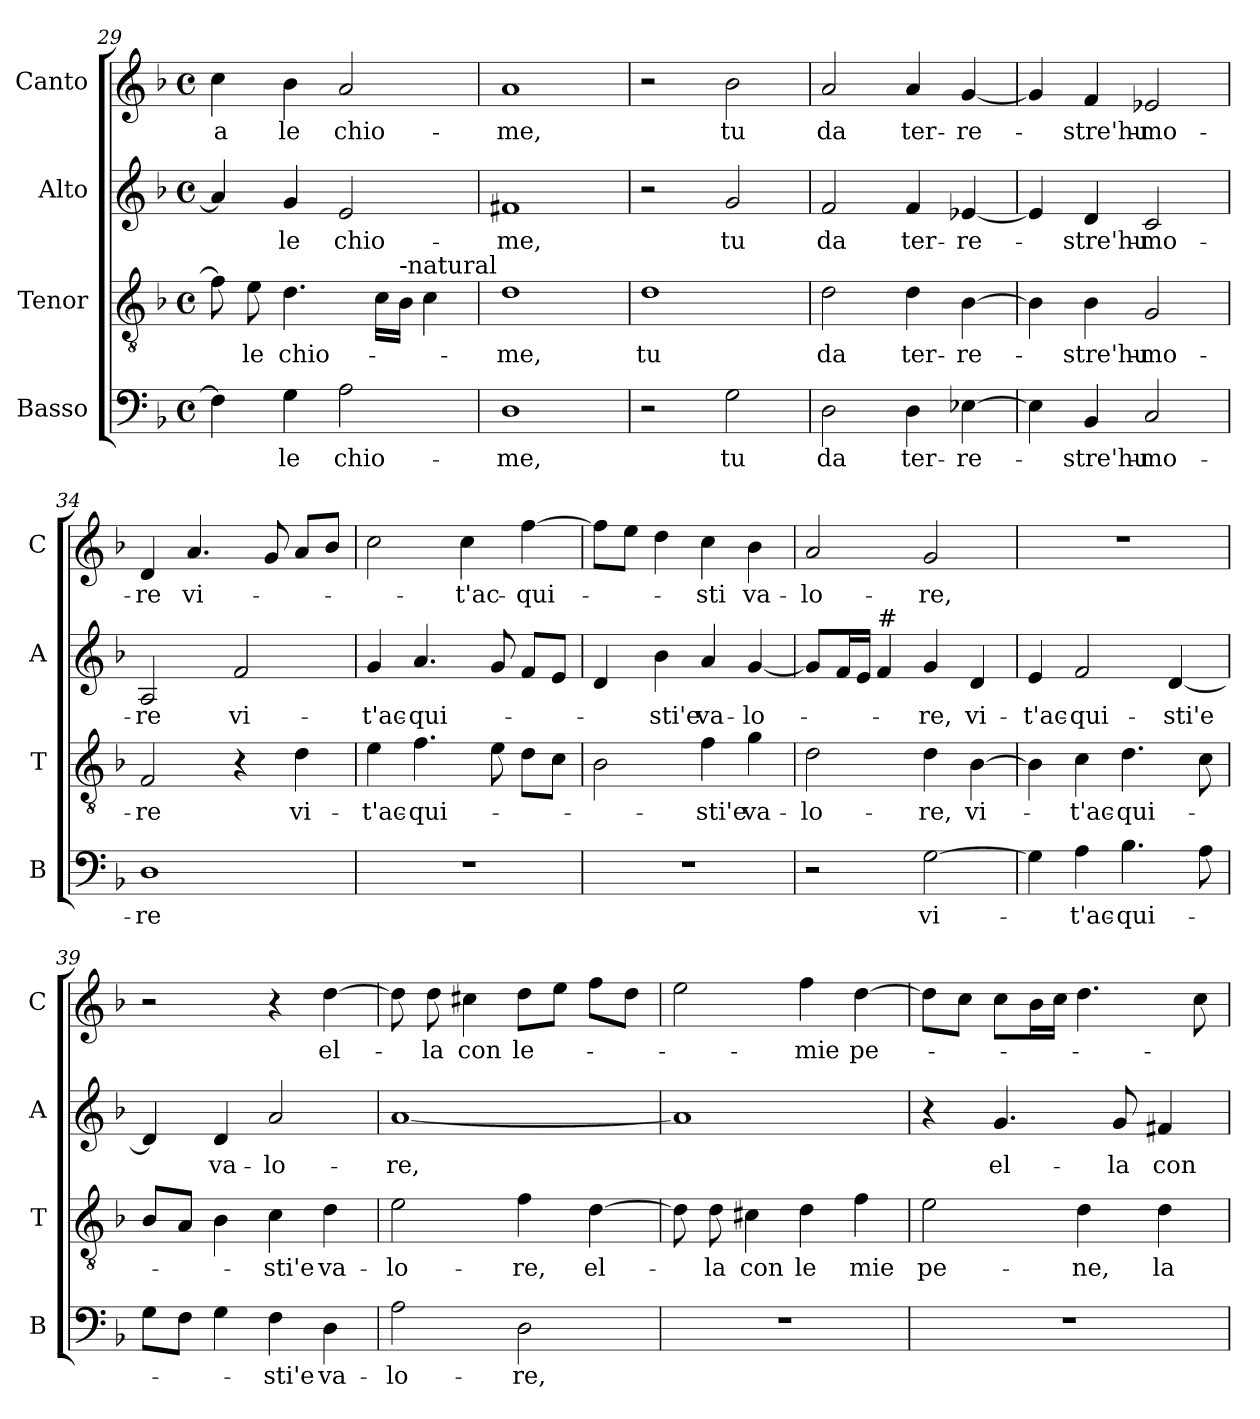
**kern	**text	**kern	**text	**kern	**text	**kern	**text
*part4	*part4	*part3	*part3	*part2	*part2	*part1	*part1
*staff4	*staff4	*staff3	*staff3	*staff2	*staff2	*staff1	*staff1
*I"Basso	*	*I"Tenor	*	*I"Alto	*	*I"Canto	*
*I'B	*	*I'T	*	*I'A	*	*I'C	*
!!LO:LB:g=z
*clefF4	*	*clefGv2	*	*clefG2	*	*clefG2	*
*k[b-]	*	*k[b-]	*	*k[b-]	*	*k[b-]	*
*F:	*	*F:	*	*F:	*	*F:	*
*M4/4	*	*M4/4	*	*M4/4	*	*M4/4	*
*met(c)	*	*met(c)	*	*met(c)	*	*met(c)	*
=29	=29	=29	=29	=29	=29	=29	=29
!	!	!	!	!	!	!	!LO:LY:b
4F\]	.	8f\]	.	4a/]	.	4cc\	a
!	!	!	!LO:LY:b	!	!	!	!
.	.	8e\	le	.	.	.	.
!	!LO:LY:b	!	!LO:LY:b	!	!LO:LY:b	!	!LO:LY:b
4G\	le	4.d\	chio-	4g/	le	4b-\	le
!	!LO:LY:b	!	!	!	!LO:LY:b	!	!LO:LY:b
2A\	chio-	.	.	2e/	chio-	2a/	chio-
.	.	16c\LL	.	.	.	.	.
!	!	!LO:TX:a:t=-natural	!	!	!	!	!
.	.	16B-\JJ	.	.	.	.	.
.	.	4c\	.	.	.	.	.
=30	=30	=30	=30	=30	=30	=30	=30
!	!LO:LY:b	!	!LO:LY:b	!	!LO:LY:b	!	!LO:LY:b
1D	-me,	1d	-me,	1f#X	-me,	1a	-me,
=31	=31	=31	=31	=31	=31	=31	=31
!	!	!	!LO:LY:b	!	!	!	!
2r	.	1d	tu	2r	.	2r	.
!	!LO:LY:b	!	!	!	!LO:LY:b	!	!LO:LY:b
2G\	tu	.	.	2g/	tu	2b-\	tu
=32	=32	=32	=32	=32	=32	=32	=32
!	!LO:LY:b	!	!LO:LY:b	!	!LO:LY:b	!	!LO:LY:b
2D\	da	2d\	da	2f/	da	2a/	da
!	!LO:LY:b	!	!LO:LY:b	!	!LO:LY:b	!	!LO:LY:b
4D\	ter-	4d\	ter-	4f/	ter-	4a/	ter-
!	!LO:LY:b	!	!LO:LY:b	!	!LO:LY:b	!	!LO:LY:b
[4E-X\	-re-	[4B-\	-re-	[4e-X/	-re-	[4g/	-re-
=33	=33	=33	=33	=33	=33	=33	=33
4E-\]	.	4B-\]	.	4e-/]	.	4g/]	.
!	!LO:LY:b	!	!LO:LY:b	!	!LO:LY:b	!	!LO:LY:b
4BB-/	-stre'hu-	4B-\	-stre'hu-	4d/	-stre'hu-	4f/	-stre'hu-
!	!LO:LY:b	!	!LO:LY:b	!	!LO:LY:b	!	!LO:LY:b
2C/	-mo-	2G/	-mo-	2c/	-mo-	2e-X/	-mo-
=34	=34	=34	=34	=34	=34	=34	=34
!	!LO:LY:b	!	!LO:LY:b	!	!LO:LY:b	!	!LO:LY:b
1D	-re	2F/	-re	2A/	-re	4d/	-re
!	!	!	!	!	!	!	!LO:LY:b
.	.	.	.	.	.	4.a/	vi-
!	!	!	!	!	!LO:LY:b	!	!
.	.	4r	.	2f/	vi-	.	.
.	.	.	.	.	.	8g/	.
!	!	!	!LO:LY:b	!	!	!	!
.	.	4d\	vi-	.	.	8a/L	.
.	.	.	.	.	.	8b-/J	.
!!LO:LB:g=z
=35	=35	=35	=35	=35	=35	=35	=35
!	!	!	!LO:LY:b	!	!LO:LY:b	!	!
1r	.	4e\	-t'ac-	4g/	-t'ac-	2cc\	.
!	!	!	!LO:LY:b	!	!LO:LY:b	!	!
.	.	4.f\	-qui-	4.a/	-qui-	.	.
!	!	!	!	!	!	!	!LO:LY:b
.	.	.	.	.	.	4cc\	-t'ac-
.	.	8e\	.	8g/	.	.	.
!	!	!	!	!	!	!	!LO:LY:b
.	.	8d\L	.	8f/L	.	[4ff\	-qui-
.	.	8c\J	.	8e/J	.	.	.
=36	=36	=36	=36	=36	=36	=36	=36
1r	.	2B-\	.	4d/	.	8ff\L]	.
.	.	.	.	.	.	8ee\J	.
!	!	!	!	!	!LO:LY:b	!	!
.	.	.	.	4b-\	-sti'e	4dd\	.
!	!	!	!LO:LY:b	!	!LO:LY:b	!	!LO:LY:b
.	.	4f\	-sti'e	4a/	va-	4cc\	-sti
!	!	!	!LO:LY:b	!	!LO:LY:b	!	!LO:LY:b
.	.	4g\	va-	[4g/	-lo-	4b-\	va-
=37	=37	=37	=37	=37	=37	=37	=37
!	!	!	!LO:LY:b	!	!	!	!LO:LY:b
2r	.	2d\	-lo-	8g/L]	.	2a/	-lo-
.	.	.	.	16f/L	.	.	.
.	.	.	.	16e/JJ	.	.	.
!	!	!	!	!LO:TX:a:t=#	!	!	!
.	.	.	.	4f/	.	.	.
!	!LO:LY:b	!	!LO:LY:b	!	!LO:LY:b	!	!LO:LY:b
[2G\	vi-	4d\	-re,	4g/	-re,	2g/	-re,
!	!	!	!LO:LY:b	!	!LO:LY:b	!	!
.	.	[4B-\	vi-	4d/	vi-	.	.
=38	=38	=38	=38	=38	=38	=38	=38
!	!	!	!	!	!LO:LY:b	!	!
4G\]	.	4B-\]	.	4e/	-t'ac-	1r	.
!	!LO:LY:b	!	!LO:LY:b	!	!LO:LY:b	!	!
4A\	-t'ac-	4c\	-t'ac-	2f/	-qui-	.	.
!	!LO:LY:b	!	!LO:LY:b	!	!	!	!
4.B-\	-qui-	4.d\	-qui-	.	.	.	.
!	!	!	!	!	!LO:LY:b	!	!
.	.	.	.	[4d/	-sti'e	.	.
8A\	.	8c\	.	.	.	.	.
=39	=39	=39	=39	=39	=39	=39	=39
8G\L	.	8B-/L	.	4d/]	.	2r	.
8F\J	.	8A/J	.	.	.	.	.
!	!	!	!	!	!LO:LY:b	!	!
4G\	.	4B-\	.	4d/	va-	.	.
!	!LO:LY:b	!	!LO:LY:b	!	!LO:LY:b	!	!
4F\	-sti'e	4c\	-sti'e	2a/	-lo-	4r	.
!	!LO:LY:b	!	!LO:LY:b	!	!	!	!LO:LY:b
4D\	va-	4d\	va-	.	.	[4dd\	el-
!!LO:PB:g=z
=40	=40	=40	=40	=40	=40	=40	=40
!	!LO:LY:b	!	!LO:LY:b	!	!LO:LY:b	!	!
2A\	-lo-	2e\	-lo-	[1a	-re,	8dd\]	.
!	!	!	!	!	!	!	!LO:LY:b
.	.	.	.	.	.	8dd\	-la
!	!	!	!	!	!	!	!LO:LY:b
.	.	.	.	.	.	4cc#X\	con
!	!LO:LY:b	!	!LO:LY:b	!	!	!	!LO:LY:b
2D\	-re,	4f\	-re,	.	.	8dd\L	le-
.	.	.	.	.	.	8ee\J	.
!	!	!	!LO:LY:b	!	!	!	!
.	.	[4d\	el-	.	.	8ff\L	.
.	.	.	.	.	.	8dd\J	.
=41	=41	=41	=41	=41	=41	=41	=41
1r	.	8d\]	.	1a]	.	2ee\	.
!	!	!	!LO:LY:b	!	!	!	!
.	.	8d\	-la	.	.	.	.
!	!	!	!LO:LY:b	!	!	!	!
.	.	4c#X\	con	.	.	.	.
!	!	!	!LO:LY:b	!	!	!	!LO:LY:b
.	.	4d\	le	.	.	4ff\	-mie
!	!	!	!LO:LY:b	!	!	!	!LO:LY:b
.	.	4f\	mie	.	.	[4dd\	pe-
=42	=42	=42	=42	=42	=42	=42	=42
!	!	!	!LO:LY:b	!	!	!	!
1r	.	2e\	pe-	4r	.	8dd\L]	.
.	.	.	.	.	.	8cc\J	.
!	!	!	!	!	!LO:LY:b	!	!
.	.	.	.	4.g/	el-	8cc\L	.
.	.	.	.	.	.	16b-\L	.
.	.	.	.	.	.	16cc\JJ	.
!	!	!	!LO:LY:b	!	!	!	!
.	.	4d\	-ne,	.	.	4.dd\	.
!	!	!	!	!	!LO:LY:b	!	!
.	.	.	.	8g/	-la	.	.
!	!	!	!LO:LY:b	!	!LO:LY:b	!	!
.	.	4d\	la	4f#X/	con	.	.
.	.	.	.	.	.	8cc\	.
=	=	=	=	=	=	=	=
*-	*-	*-	*-	*-	*-	*-	*-
